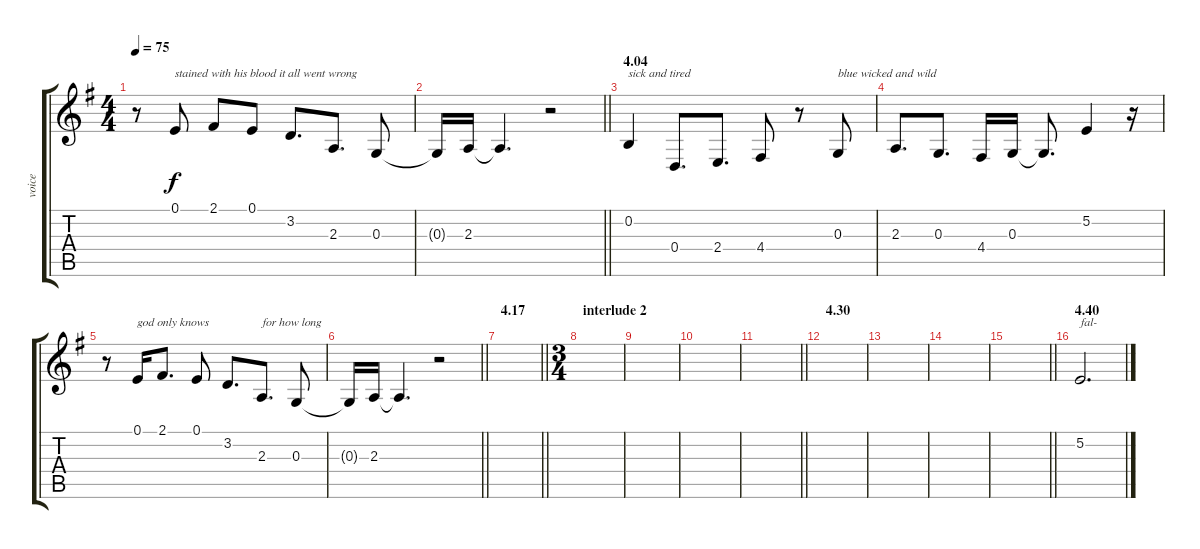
\track ("voice" "voice") {instrument clarinet}
\staff {score tabs}
\tuning (E4 B3 G3 D3 A2 E2) {hide}
\ts (4 4)
\tempo 75
\clef g2
\ks g
r.8{dy f} 0.1.8{txt "stained with his blood it all went wrong"} 2.1.8 0.1.8 3.2.8{d} 2.3.8{d} 0.3.8 |
\barLineRight lightlight
0.3{t}.16 2.3.16 2.3{t}.4{d} r.2 |
\section ("" "4.04")
0.2.4{txt "sick and tired"} 0.4.8{d} 2.4.8{d} 4.4.8 r.8 0.3.8{txt "blue wicked and wild"} |
2.3.8{d} 0.3.8{d} 4.4.16 0.3.16 0.3{t}.8{d} 5.2.4 r.16 |
r.8 0.1.16{txt "god only knows"} 2.1.8{d} 0.1.8 3.2.8{d} 2.3.8{d txt "for how long"} 0.3.8 |
\barLineRight lightlight
0.3{t}.16 2.3.16 2.3{t}.4{d} r.2 |
\section ("" "4.17")
\barLineRight lightlight
|
\ts (3 4)
\section ("" "interlude 2")
|
|
|
\barLineRight lightlight
|
\section ("" "4.30")
|
|
|
\barLineRight lightlight
|
\section ("" "4.40")
5.2.2{d txt "fal-"}
